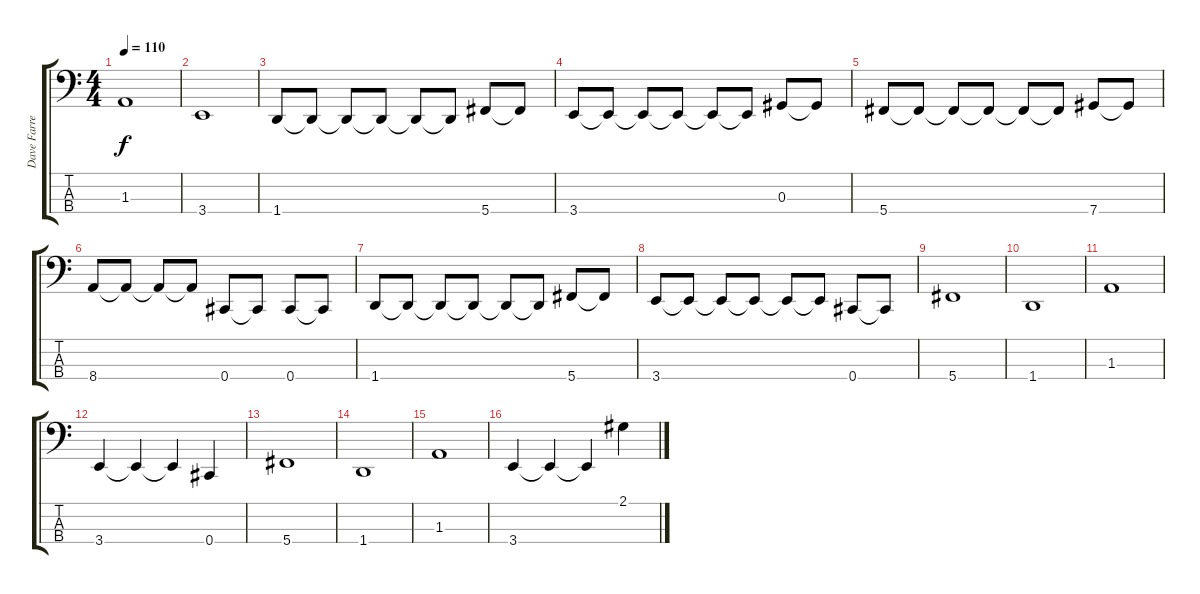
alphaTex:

\track ("Dave Farrell \"Phoenix\" (Bass)" "Dave Farre") {instrument electricbasspick}
\staff {score tabs}
\tuning (Gb2 Db2 Ab1 Db1) {hide}
\ts (4 4)
\tempo 110
\clef f4
\ks c
1.3.1{dy f} |
3.4.1 |
1.4.8 1.4{t}.8 1.4{t}.8 1.4{t}.8 1.4{t}.8 1.4{t}.8 5.4.8 5.4{t}.8 |
3.4.8 3.4{t}.8 3.4{t}.8 3.4{t}.8 3.4{t}.8 3.4{t}.8 0.3.8 0.3{t}.8 |
5.4.8 5.4{t}.8 5.4{t}.8 5.4{t}.8 5.4{t}.8 5.4{t}.8 7.4.8 7.4{t}.8 |
8.4.8 8.4{t}.8 8.4{t}.8 8.4{t}.8 0.4.8 0.4{t}.8 0.4.8 0.4{t}.8 |
1.4.8 1.4{t}.8 1.4{t}.8 1.4{t}.8 1.4{t}.8 1.4{t}.8 5.4.8 5.4{t}.8 |
3.4.8 3.4{t}.8 3.4{t}.8 3.4{t}.8 3.4{t}.8 3.4{t}.8 0.4.8 0.4{t}.8 |
5.4.1 |
1.4.1 |
1.3.1 |
3.4.4 3.4{t}.4 3.4{t}.4 0.4.4 |
5.4.1 |
1.4.1 |
1.3.1 |
3.4.4 3.4{t}.4 3.4{t}.4 2.1.4
